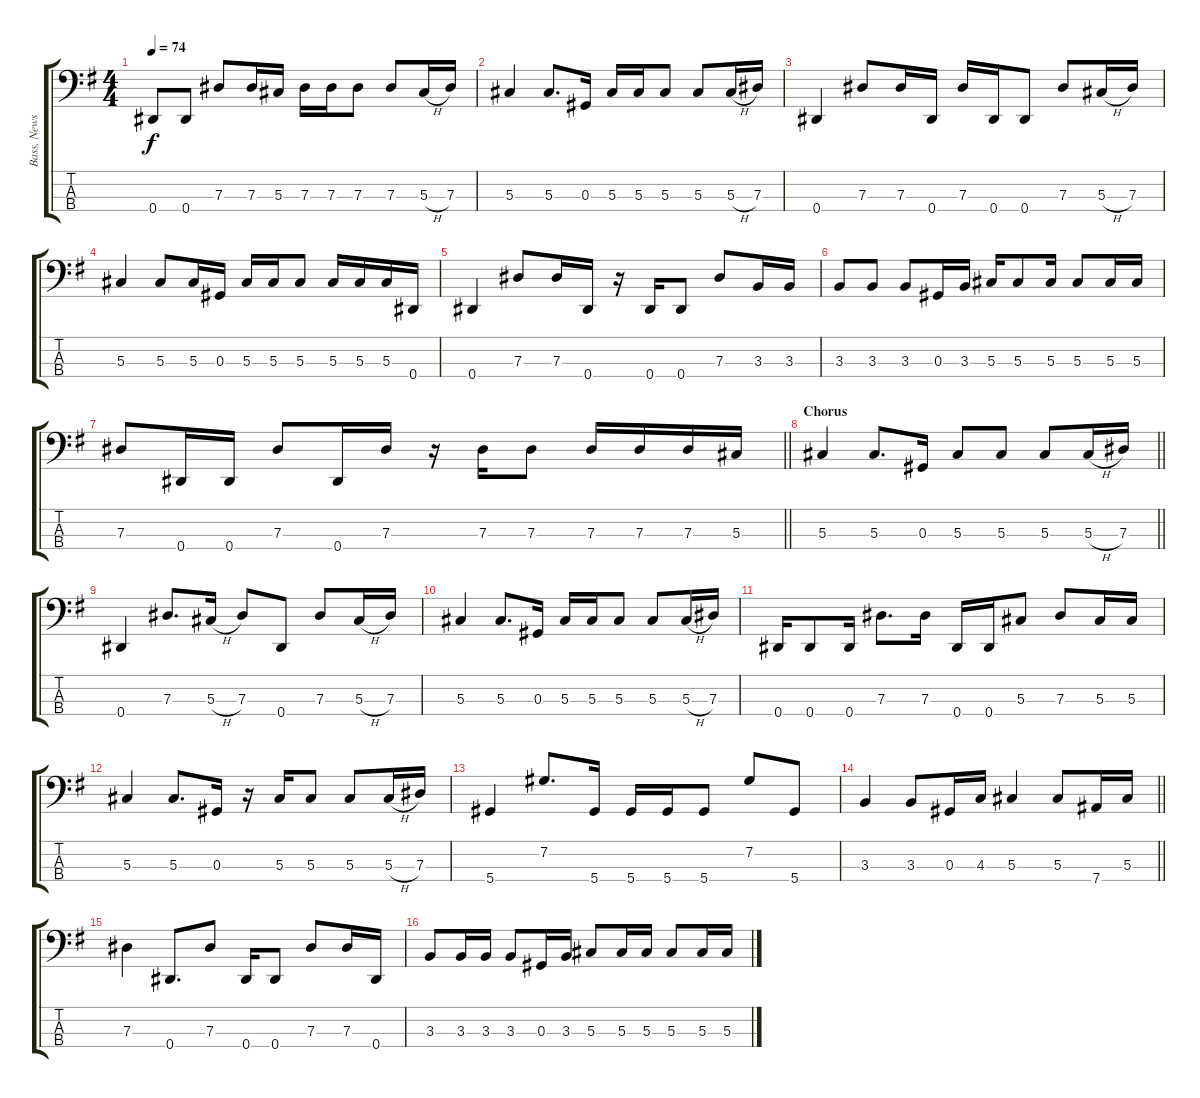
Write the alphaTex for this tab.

\track ("Bass, Newstead" "Bass, News") {instrument electricbassfinger}
\staff {score tabs}
\tuning (Gb2 Db2 Ab1 Eb1) {hide}
\ts (4 4)
\tempo 74
\clef f4
\ks g
0.4.8{dy f} 0.4.8 7.3.8 7.3.16 5.3.16 7.3.16 7.3.16 7.3.8 7.3.8 5.3{h}.16 7.3.16 |
5.3.4 5.3.8{d} 0.3.16 5.3.16 5.3.16 5.3.8 5.3.8 5.3{h}.16 7.3.16 |
0.4.4 7.3.8 7.3.16 0.4.16 7.3.16 0.4.16 0.4.8 7.3.8 5.3{h}.16 7.3.16 |
5.3.4 5.3.8 5.3.16 0.3.16 5.3.16 5.3.16 5.3.8 5.3.16 5.3.16 5.3.16 0.4.16 |
0.4.4 7.3.8 7.3.16 0.4.16 r.16 0.4.16 0.4.8 7.3.8 3.3.16 3.3.16 |
3.3.8 3.3.8 3.3.8 0.3.16 3.3.16 5.3.16 5.3.8 5.3.16 5.3.8 5.3.16 5.3.16 |
\barLineRight lightlight
7.3.8 0.4.16 0.4.16 7.3.8 0.4.16 7.3.16 r.16 7.3.16 7.3.8 7.3.16 7.3.16 7.3.16 5.3.16 |
\section ("" "Chorus")
\barLineRight lightlight
5.3.4 5.3.8{d} 0.3.16 5.3.8 5.3.8 5.3.8 5.3{h}.16 7.3.16 |
0.4.4 7.3.8{d} 5.3{h}.16 7.3.8 0.4.8 7.3.8 5.3{h}.16 7.3.16 |
5.3.4 5.3.8{d} 0.3.16 5.3.16 5.3.16 5.3.8 5.3.8 5.3{h}.16 7.3.16 |
0.4.16 0.4.8 0.4.16 7.3.8{d} 7.3.16 0.4.16 0.4.16 5.3.8 7.3.8 5.3.16 5.3.16 |
5.3.4 5.3.8{d} 0.3.16 r.16 5.3.16 5.3.8 5.3.8 5.3{h}.16 7.3.16 |
5.4.4 7.2.8{d} 5.4.16 5.4.16 5.4.16 5.4.8 7.2.8 5.4.8 |
\barLineRight lightlight
3.3.4 3.3.8 0.3.16 4.3.16 5.3.4 5.3.8 7.4.16 5.3.16 |
7.3.4 0.4.8{d} 7.3.8 0.4.16 0.4.8 7.3.8 7.3.16 0.4.16 |
3.3.8 3.3.16 3.3.16 3.3.8 0.3.16 3.3.16 5.3.8 5.3.16 5.3.16 5.3.8 5.3.16 5.3.16
